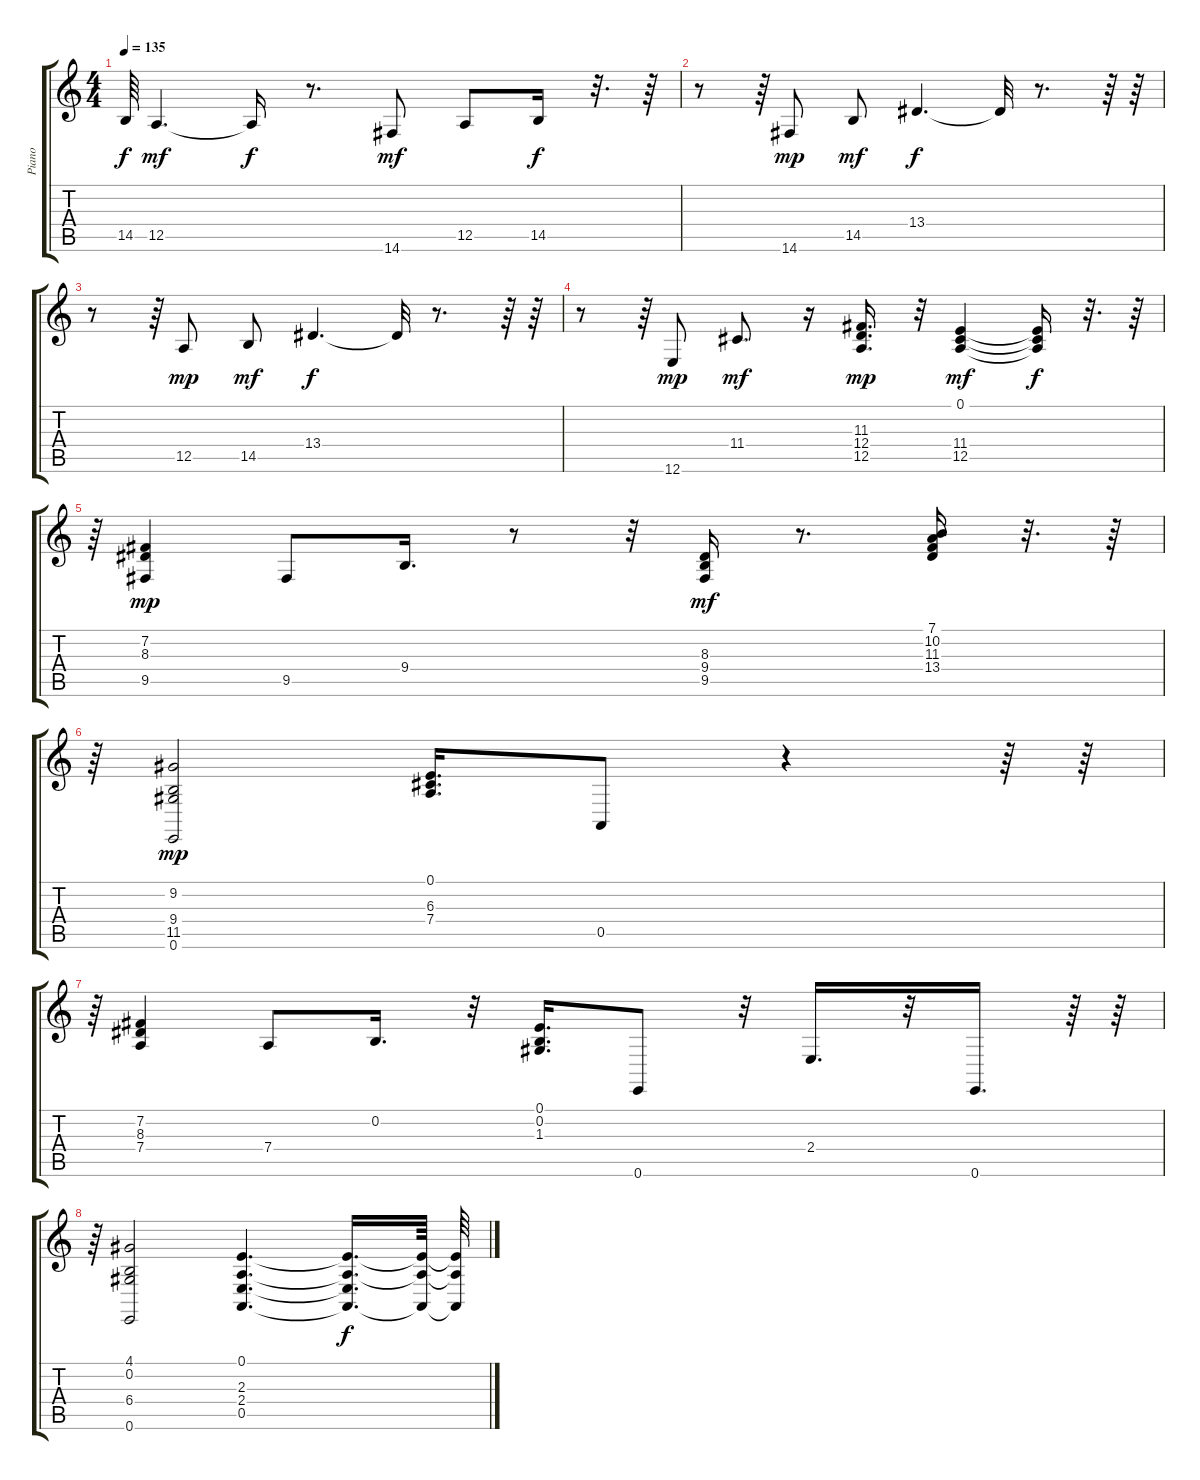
\track ("Piano   " "Piano   ") {instrument acousticgrandpiano}
\staff {score tabs}
\tuning (E4 B3 G3 D3 A2 E2) {hide}
\ts (4 4)
\tempo 135
\clef g2
\ks c
14.5{t}.64{dy f} 12.5.4{d dy mf} 12.5{t}.16{dy f} r.8{d} 14.6.8{dy mf} 12.5.8 14.5.16{dy f} r.32{d} r.64 |
r.8 r.64 14.6.8{dy mp} 14.5.8{dy mf} 13.4.4{d dy f} 13.4{t}.32 r.8{d} r.64 r.64 |
r.8 r.64 12.5.8{dy mp} 14.5.8{dy mf} 13.4.4{d dy f} 13.4{t}.32 r.8{d} r.64 r.64 |
r.8 r.64 12.6.8{dy mp} 11.4.8{d dy mf} r.16 (11.3 12.4 12.5).16{d dy mp} r.32 (0.1 11.4 12.5).4{dy mf} (0.1{t} 11.4{t} 12.5{t}).16{dy f} r.32{d} r.64 |
r.64 (7.2 8.3 9.5).4{dy mp} 9.5.8 9.4.16{d} r.8 r.32 (8.3 9.4 9.5).16{dy mf} r.8{d} (7.1 10.2 11.3 13.4).16 r.32{d} r.64 |
r.64 (9.2 9.4 11.5 0.6).2{dy mp} (0.1 6.3 7.4).16{d} 0.5.8 r.4 r.64 r.64 |
r.64 (7.2 8.3 7.4).4 7.4.8 0.2.16{d} r.32 (0.1 0.2 1.3).16{d} 0.6.8 r.32 2.4.16{d} r.32 0.6.16{d} r.64 r.64 |
r.64 (4.1 0.2 6.4 0.6).2 (0.1 2.3 2.4 0.5).4{d} (0.1{t} 2.3{t} 2.4{t} 0.5{t}).16{d dy f} (0.1{t} 2.3{t} 0.5{t}).64 (0.1{t} 2.3{t} 0.5{t}).64
